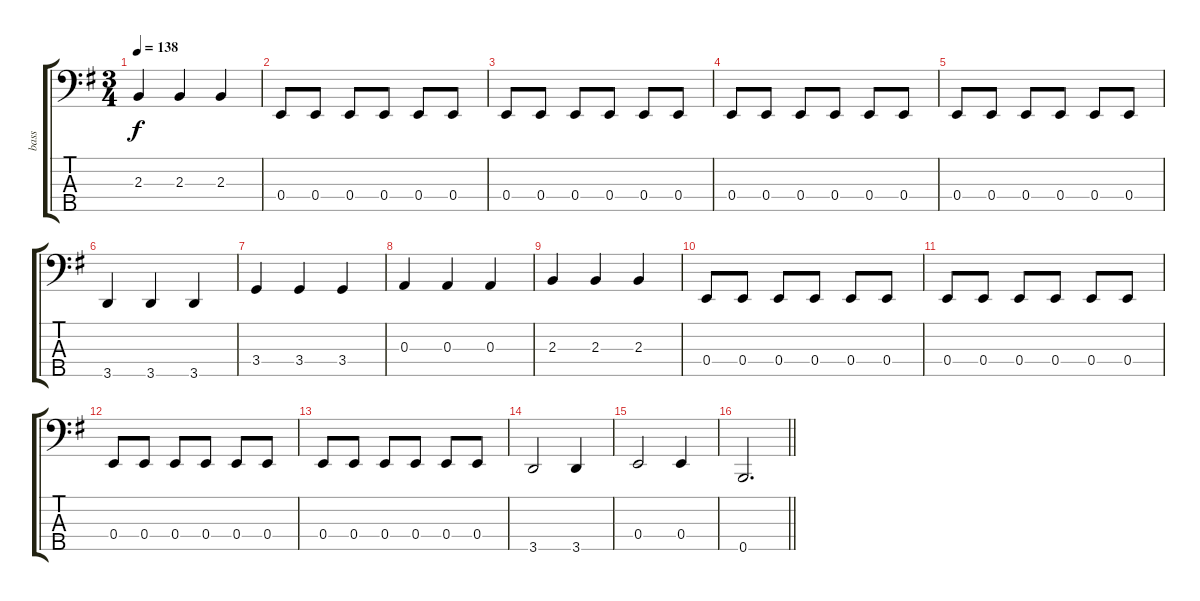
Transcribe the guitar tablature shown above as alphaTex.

\track ("bass" "bass") {instrument electricbassfinger}
\staff {score tabs}
\tuning (G2 D2 A1 E1 B0) {hide}
\ts (3 4)
\tempo 138
\clef f4
\ks eminor
2.3.4{dy f} 2.3.4 2.3.4 |
0.4.8 0.4.8 0.4.8 0.4.8 0.4.8 0.4.8 |
0.4.8 0.4.8 0.4.8 0.4.8 0.4.8 0.4.8 |
0.4.8 0.4.8 0.4.8 0.4.8 0.4.8 0.4.8 |
0.4.8 0.4.8 0.4.8 0.4.8 0.4.8 0.4.8 |
3.5.4 3.5.4 3.5.4 |
3.4.4 3.4.4 3.4.4 |
0.3.4 0.3.4 0.3.4 |
2.3.4 2.3.4 2.3.4 |
0.4.8 0.4.8 0.4.8 0.4.8 0.4.8 0.4.8 |
0.4.8 0.4.8 0.4.8 0.4.8 0.4.8 0.4.8 |
0.4.8 0.4.8 0.4.8 0.4.8 0.4.8 0.4.8 |
0.4.8 0.4.8 0.4.8 0.4.8 0.4.8 0.4.8 |
3.5.2 3.5.4 |
0.4.2 0.4.4 |
\barLineRight lightlight
0.5.2{d}
